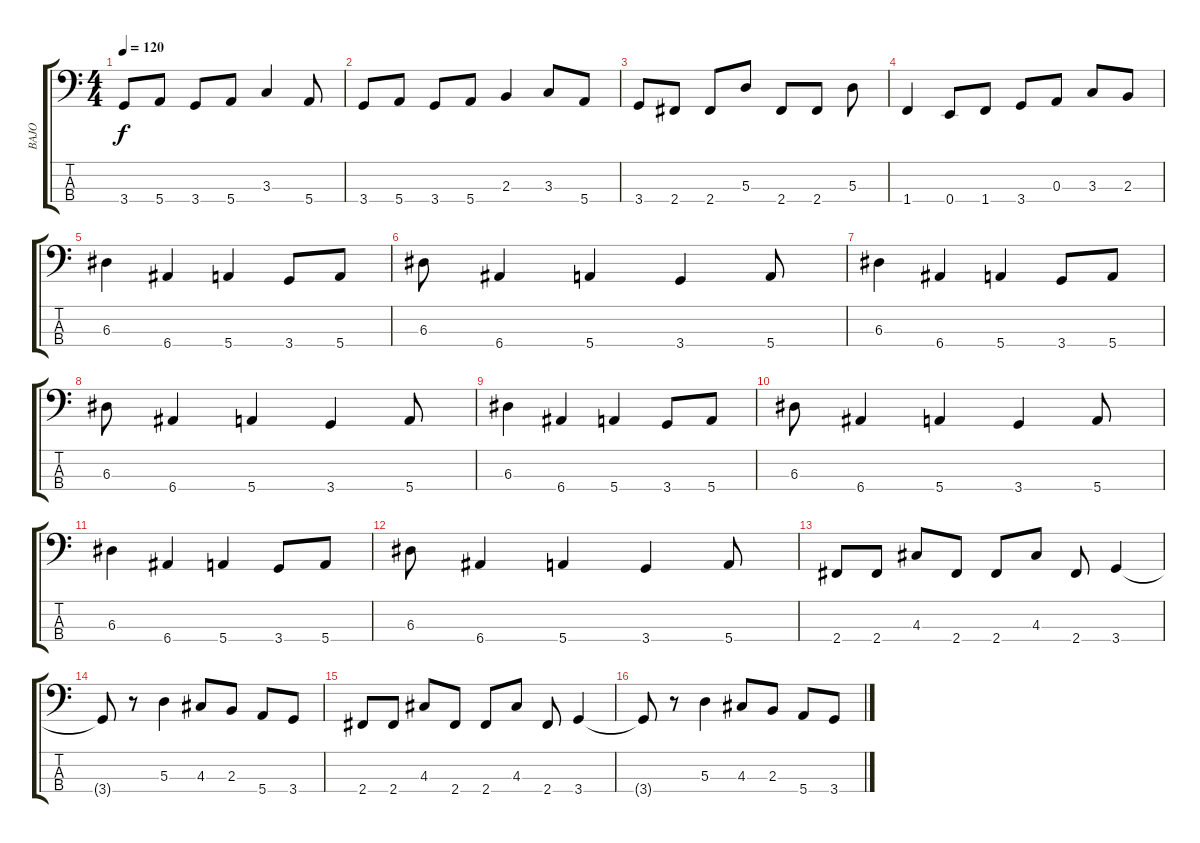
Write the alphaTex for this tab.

\track ("BAJO" "BAJO") {instrument electricbassfinger}
\staff {score tabs}
\tuning (G2 D2 A1 E1) {hide}
\ts (4 4)
\tempo 120
\clef f4
\ks c
3.4.8{dy f} 5.4.8 3.4.8 5.4.8 3.3.4 5.4.8 |
3.4.8 5.4.8 3.4.8 5.4.8 2.3.4 3.3.8 5.4.8 |
3.4.8 2.4.8 2.4.8 5.3.8 2.4.8 2.4.8 5.3.8 |
1.4.4 0.4.8 1.4.8 3.4.8 0.3.8 3.3.8 2.3.8 |
6.3.4 6.4.4 5.4.4 3.4.8 5.4.8 |
6.3.8 6.4.4 5.4.4 3.4.4 5.4.8 |
6.3.4 6.4.4 5.4.4 3.4.8 5.4.8 |
6.3.8 6.4.4 5.4.4 3.4.4 5.4.8 |
6.3.4 6.4.4 5.4.4 3.4.8 5.4.8 |
6.3.8 6.4.4 5.4.4 3.4.4 5.4.8 |
6.3.4 6.4.4 5.4.4 3.4.8 5.4.8 |
6.3.8 6.4.4 5.4.4 3.4.4 5.4.8 |
2.4.8 2.4.8 4.3.8 2.4.8 2.4.8 4.3.8 2.4.8 3.4.4 |
3.4{t}.8 r.8 5.3.4 4.3.8 2.3.8 5.4.8 3.4.8 |
2.4.8 2.4.8 4.3.8 2.4.8 2.4.8 4.3.8 2.4.8 3.4.4 |
3.4{t}.8 r.8 5.3.4 4.3.8 2.3.8 5.4.8 3.4.8
